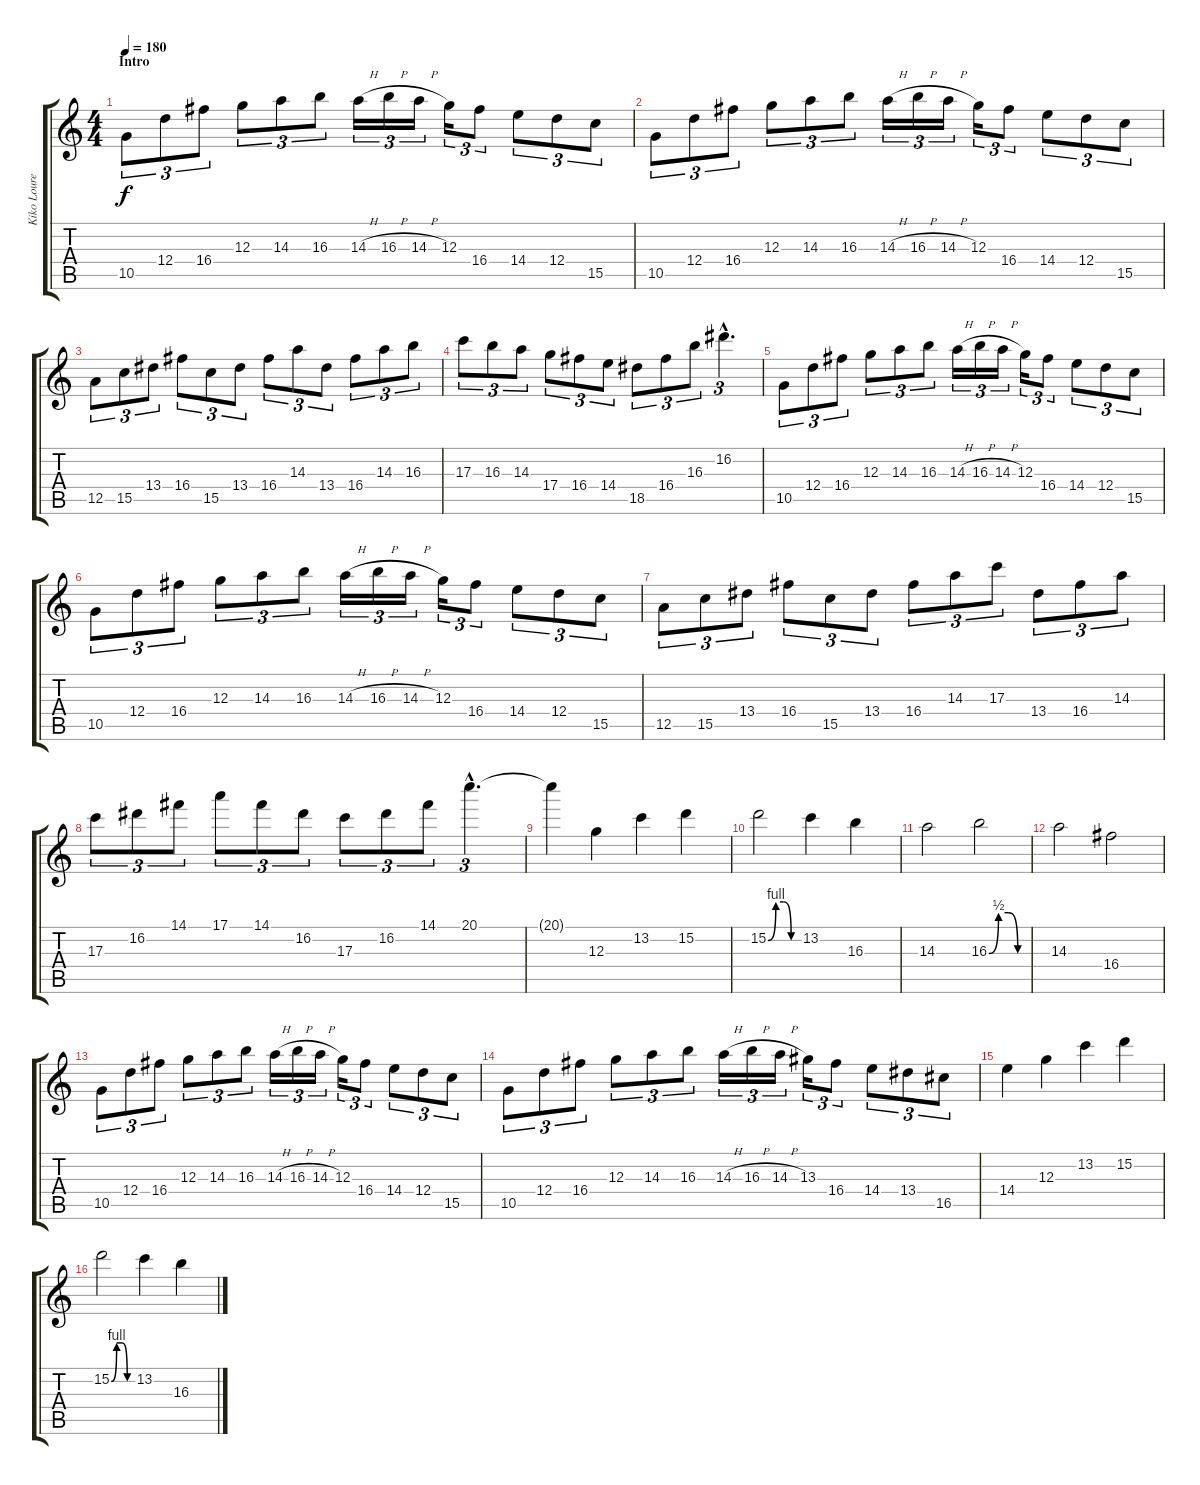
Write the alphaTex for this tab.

\track ("Kiko Loureiro" "Kiko Loure") {instrument distortionguitar}
\staff {score tabs}
\tuning (E4 B3 G3 D3 A2 E2) {hide}
\ts (4 4)
\section ("" "Intro")
\tempo 180
\clef g2
\ks c
10.5.8{tu (3 2) dy f instrument distortionguitar} 12.4.8{tu (3 2)} 16.4.8{tu (3 2)} 12.3.8{tu (3 2)} 14.3.8{tu (3 2)} 16.3.8{tu (3 2)} 14.3{h}.16{tu (3 2)} 16.3{h}.16{tu (3 2)} 14.3{h}.16{tu (3 2)} 12.3.16{tu (3 2)} 16.4.8{tu (3 2)} 14.4.8{tu (3 2)} 12.4.8{tu (3 2)} 15.5.8{tu (3 2)} |
10.5.8{tu (3 2)} 12.4.8{tu (3 2)} 16.4.8{tu (3 2)} 12.3.8{tu (3 2)} 14.3.8{tu (3 2)} 16.3.8{tu (3 2)} 14.3{h}.16{tu (3 2)} 16.3{h}.16{tu (3 2)} 14.3{h}.16{tu (3 2)} 12.3.16{tu (3 2)} 16.4.8{tu (3 2)} 14.4.8{tu (3 2)} 12.4.8{tu (3 2)} 15.5.8{tu (3 2)} |
12.5.8{tu (3 2)} 15.5.8{tu (3 2)} 13.4.8{tu (3 2)} 16.4.8{tu (3 2)} 15.5.8{tu (3 2)} 13.4.8{tu (3 2)} 16.4.8{tu (3 2)} 14.3.8{tu (3 2)} 13.4.8{tu (3 2)} 16.4.8{tu (3 2)} 14.3.8{tu (3 2)} 16.3.8{tu (3 2)} |
17.3.8{tu (3 2)} 16.3.8{tu (3 2)} 14.3.8{tu (3 2)} 17.4.8{tu (3 2)} 16.4.8{tu (3 2)} 14.4.8{tu (3 2)} 18.5.8{tu (3 2)} 16.4.8{tu (3 2)} 16.3.8{tu (3 2)} 16.2{hac}.4{d tu (3 2)} |
10.5.8{tu (3 2)} 12.4.8{tu (3 2)} 16.4.8{tu (3 2)} 12.3.8{tu (3 2)} 14.3.8{tu (3 2)} 16.3.8{tu (3 2)} 14.3{h}.16{tu (3 2)} 16.3{h}.16{tu (3 2)} 14.3{h}.16{tu (3 2)} 12.3.16{tu (3 2)} 16.4.8{tu (3 2)} 14.4.8{tu (3 2)} 12.4.8{tu (3 2)} 15.5.8{tu (3 2)} |
10.5.8{tu (3 2)} 12.4.8{tu (3 2)} 16.4.8{tu (3 2)} 12.3.8{tu (3 2)} 14.3.8{tu (3 2)} 16.3.8{tu (3 2)} 14.3{h}.16{tu (3 2)} 16.3{h}.16{tu (3 2)} 14.3{h}.16{tu (3 2)} 12.3.16{tu (3 2)} 16.4.8{tu (3 2)} 14.4.8{tu (3 2)} 12.4.8{tu (3 2)} 15.5.8{tu (3 2)} |
12.5.8{tu (3 2)} 15.5.8{tu (3 2)} 13.4.8{tu (3 2)} 16.4.8{tu (3 2)} 15.5.8{tu (3 2)} 13.4.8{tu (3 2)} 16.4.8{tu (3 2)} 14.3.8{tu (3 2)} 17.3.8{tu (3 2)} 13.4.8{tu (3 2)} 16.4.8{tu (3 2)} 14.3.8{tu (3 2)} |
17.3.8{tu (3 2)} 16.2.8{tu (3 2)} 14.1.8{tu (3 2)} 17.1.8{tu (3 2)} 14.1.8{tu (3 2)} 16.2.8{tu (3 2)} 17.3.8{tu (3 2)} 16.2.8{tu (3 2)} 14.1.8{tu (3 2)} 20.1{hac}.4{d tu (3 2)} |
20.1{t}.4 12.3.4 13.2.4 15.2.4 |
15.2{be (custom 0 0 15 4 30 4 45 0 60 0)}.2 13.2.4 16.3.4 |
14.3.2 16.3{be (custom 0 0 15 2 30 2 45 0 60 0)}.2 |
14.3.2 16.4.2 |
10.5.8{tu (3 2)} 12.4.8{tu (3 2)} 16.4.8{tu (3 2)} 12.3.8{tu (3 2)} 14.3.8{tu (3 2)} 16.3.8{tu (3 2)} 14.3{h}.16{tu (3 2)} 16.3{h}.16{tu (3 2)} 14.3{h}.16{tu (3 2)} 12.3.16{tu (3 2)} 16.4.8{tu (3 2)} 14.4.8{tu (3 2)} 12.4.8{tu (3 2)} 15.5.8{tu (3 2)} |
10.5.8{tu (3 2)} 12.4.8{tu (3 2)} 16.4.8{tu (3 2)} 12.3.8{tu (3 2)} 14.3.8{tu (3 2)} 16.3.8{tu (3 2)} 14.3{h}.16{tu (3 2)} 16.3{h}.16{tu (3 2)} 14.3{h}.16{tu (3 2)} 13.3.16{tu (3 2)} 16.4.8{tu (3 2)} 14.4.8{tu (3 2)} 13.4.8{tu (3 2)} 16.5.8{tu (3 2)} |
14.4.4 12.3.4 13.2.4 15.2.4 |
15.2{be (custom 0 0 15 4 30 4 45 0 60 0)}.2 13.2.4 16.3.4
